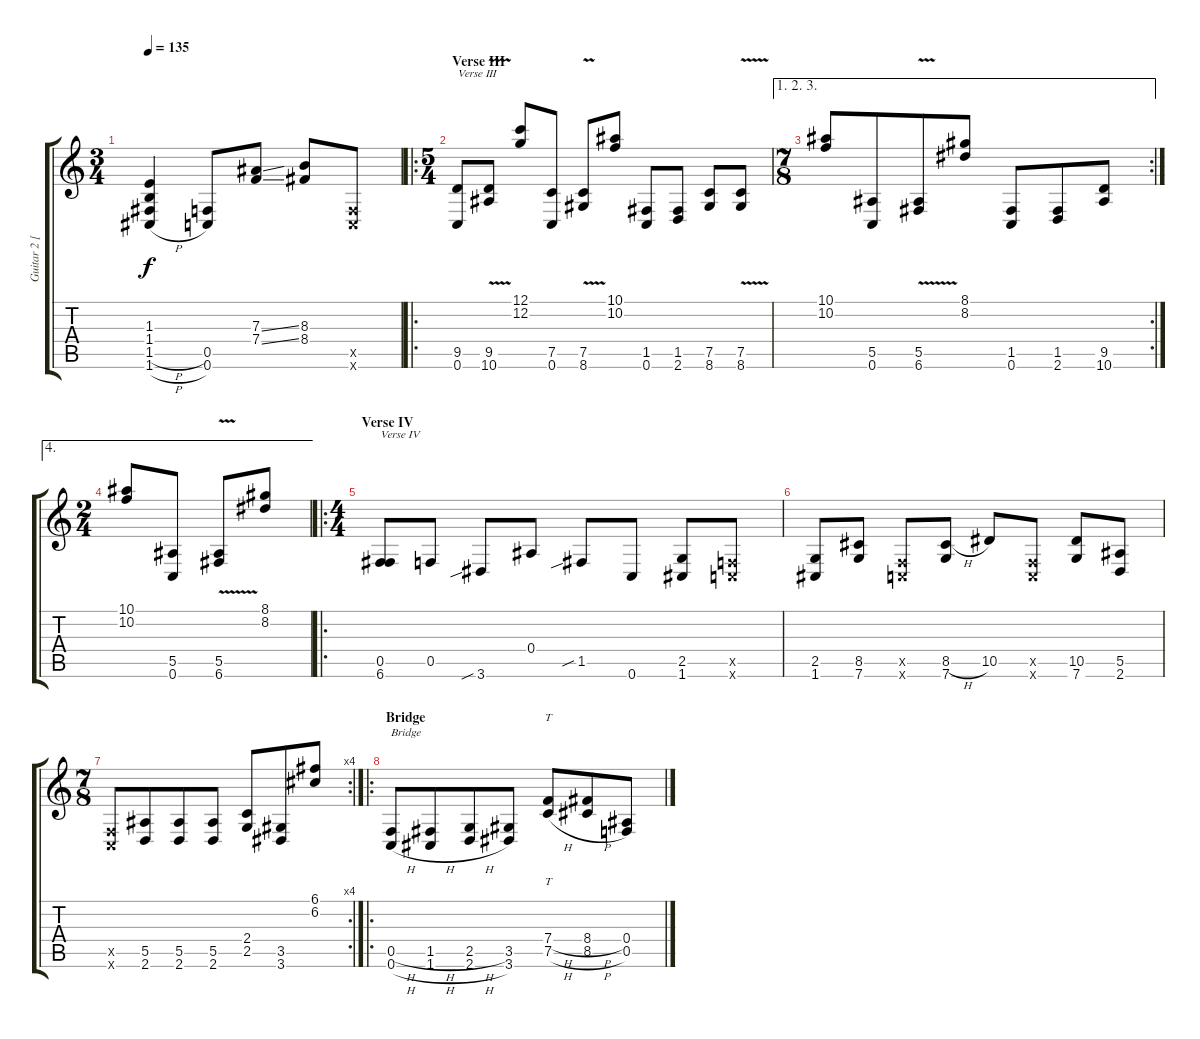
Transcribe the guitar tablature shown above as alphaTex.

\track ("Guitar 2 [Luc Lemay]" "Guitar 2 [") {instrument distortionguitar}
\staff {score tabs}
\tuning (C4 G3 Eb3 Bb2 F2 C2) {hide}
\ts (3 4)
\tempo 135
\clef g2
\ks c
(1.3 1.4 1.5{h} 1.6{h}).4{dy f} (0.5 0.6).8 (7.3{ss} 7.4{ss}).8 (8.3 8.4).8 (0.5{x} 0.6{x}).8 |
\ro
\ts (5 4)
\section ("" "Verse III")
(9.5 0.6).8{txt "Verse III"} (9.5 10.6{v}).8 (12.1 12.2).8 (7.5 0.6).8 (7.5 8.6{v}).8 (10.1 10.2).8 (1.5 0.6).8 (1.5 2.6).8 (7.5 8.6).8 (7.5 8.6{v}).8 |
\ae (1 2 3)
\rc 2
\ts (7 8)
(10.1 10.2).8 (5.5 0.6).8 (5.5 6.6{v}).8 (8.1 8.2).8 (1.5 0.6).8 (1.5 2.6).8 (9.5 10.6).8 |
\ae 4
\ts (2 4)
(10.1 10.2).8 (5.5 0.6).8 (5.5 6.6{v}).8 (8.1 8.2).8 |
\ro
\ts (4 4)
\section ("" "Verse IV")
(0.5 6.6).8{txt "Verse IV"} 0.5.8 3.6{sib}.8 0.4.8 1.5{sib}.8 0.6.8 (2.5 1.6).8 (0.5{x} 0.6{x}).8 |
(2.5 1.6).8 (8.5 7.6).8 (0.5{x} 0.6{x}).8 (8.5{h} 7.6).8 10.5.8 (0.5{x} 0.6{x}).8 (10.5 7.6).8 (5.5 2.6).8 |
\rc 4
\ts (7 8)
(0.5{x} 0.6{x}).8 (5.5 2.6).8 (5.5 2.6).8 (5.5 2.6).8 (2.4 2.5).8 (3.5 3.6).8 (6.1 6.2).8 |
\ro
\section ("" "Bridge")
(0.5{h} 0.6{h}).8{txt "Bridge"} (1.5{h} 1.6{h}).8 (2.5{h} 2.6{h}).8 (3.5 3.6).8 (7.4{h} 7.5{h}).8{tt} (8.4{h} 8.5{h}).8 (0.4 0.5).8
